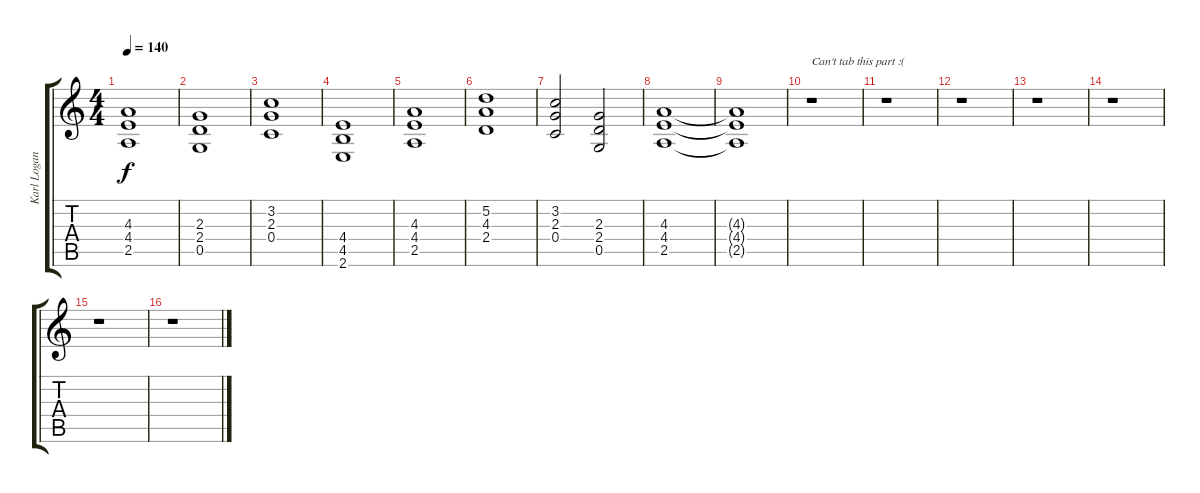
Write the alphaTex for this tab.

\track ("Karl Logan(Rhytm Guitar)" "Karl Logan") {instrument distortionguitar}
\staff {score tabs}
\tuning (D4 A3 F3 C3 G2 D2) {hide}
\ts (4 4)
\tempo 140
\clef g2
\ks c
(4.3 4.4 2.5).1{dy f} |
(2.3 2.4 0.5).1 |
(3.2 2.3 0.4).1 |
(4.4 4.5 2.6).1 |
(4.3 4.4 2.5).1 |
(5.2 4.3 2.4).1 |
(3.2 2.3 0.4).2 (2.3 2.4 0.5).2 |
(4.3 4.4 2.5).1 |
(4.3{t} 4.4{t} 2.5{t}).1 |
r.1{txt "Can't tab this part :("} |
r.1 |
r.1 |
r.1 |
r.1 |
r.1 |
r.1
